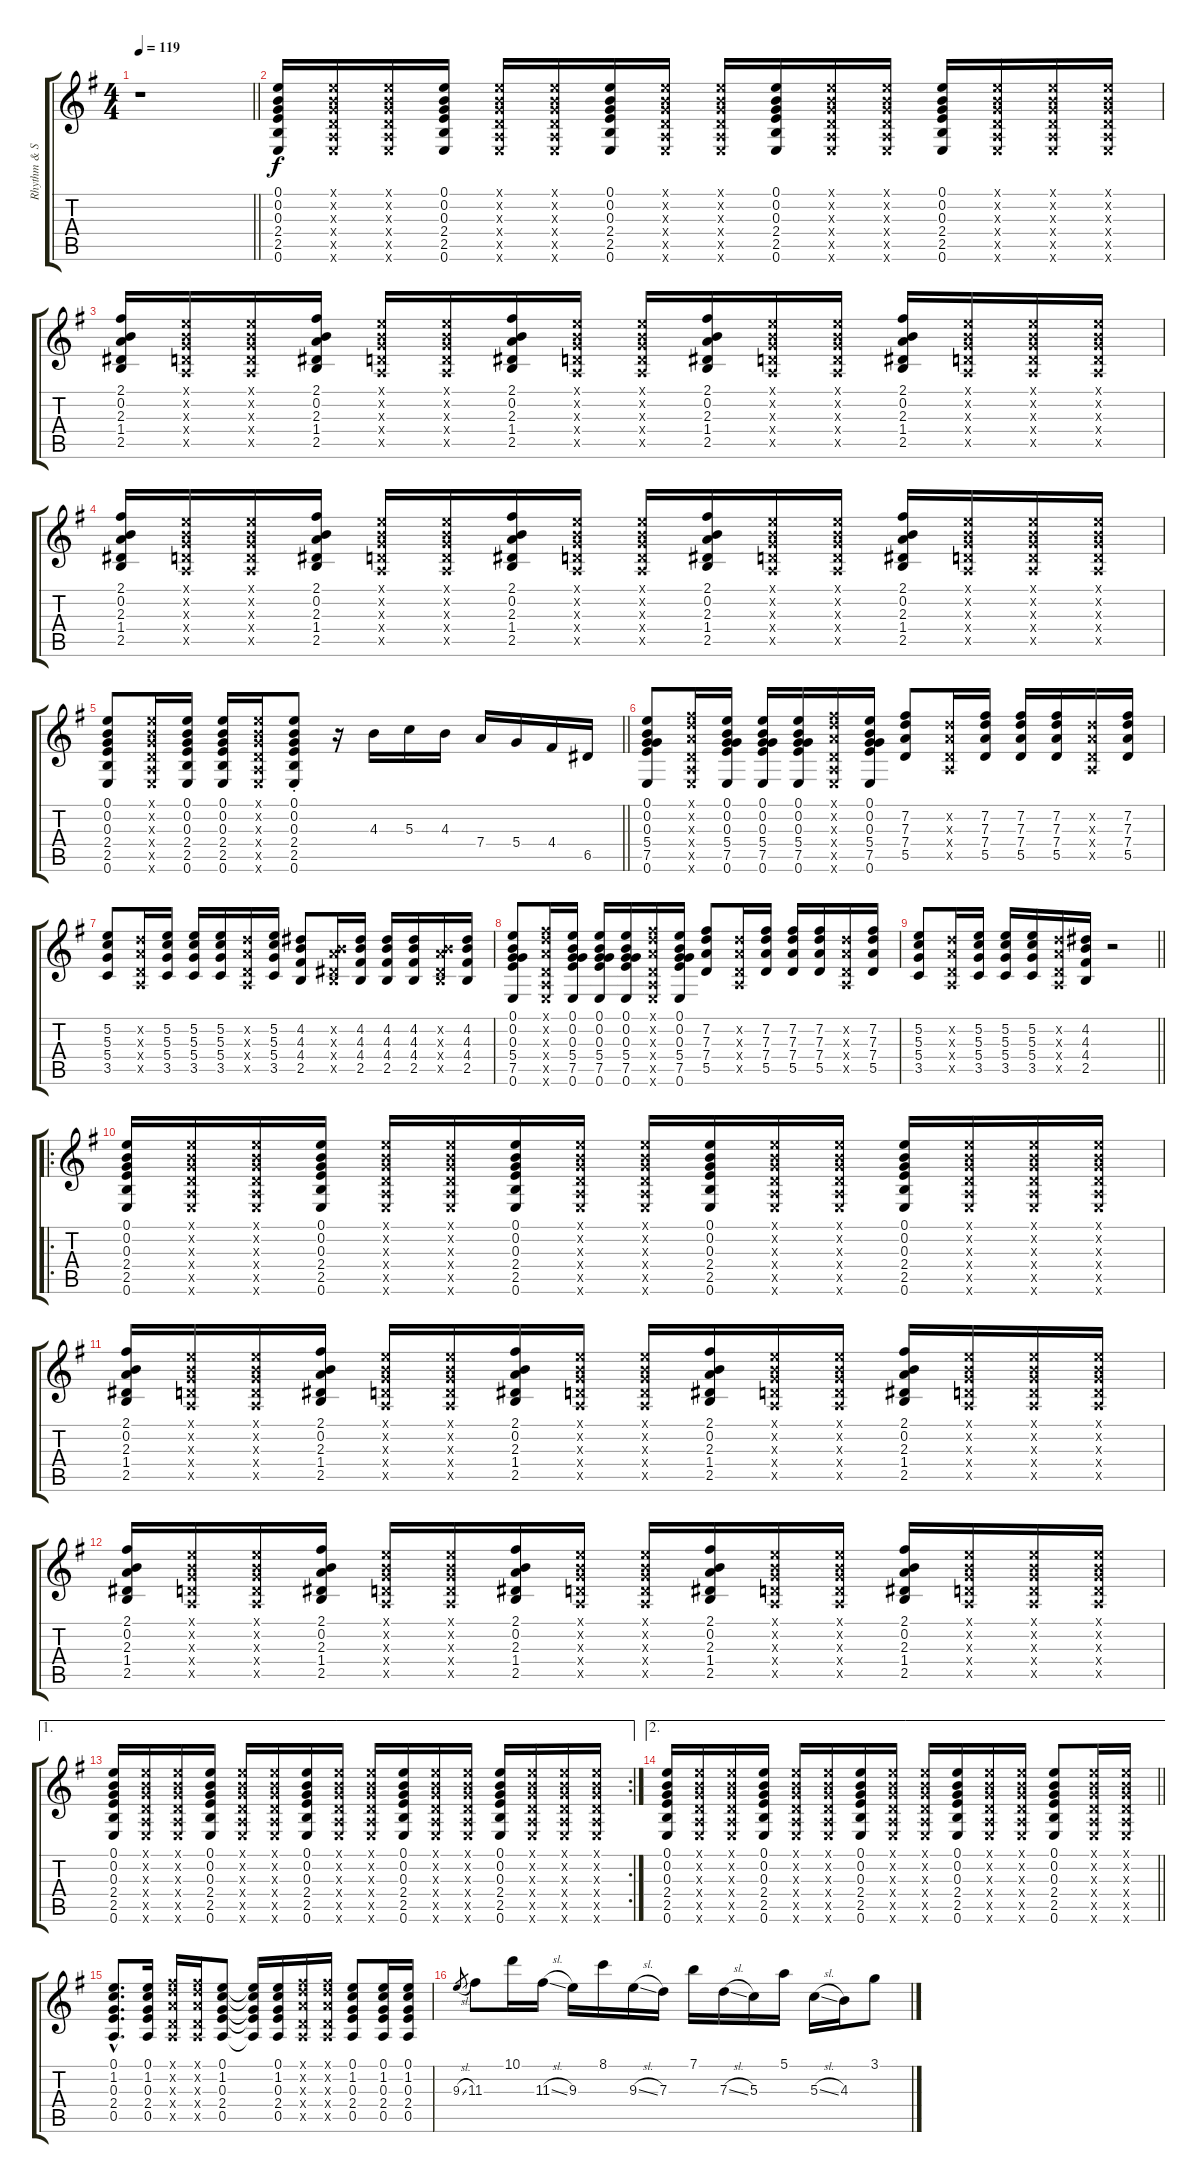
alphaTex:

\track ("Rhythm & Solo" "Rhythm & S") {instrument acousticguitarsteel}
\staff {score tabs}
\tuning (E4 B3 G3 D3 A2 E2) {hide}
\ts (4 4)
\tempo 119
\clef g2
\barLineRight lightlight
\ks eminor
r.1{dy f instrument acousticguitarsteel} |
(0.1 0.2 0.3 2.4 2.5 0.6).16{volume 10} (0.1{x} 0.2{x} 0.3{x} 0.4{x} 0.5{x} 0.6{x}).16 (0.1{x} 0.2{x} 0.3{x} 0.4{x} 0.5{x} 0.6{x}).16 (0.1 0.2 0.3 2.4 2.5 0.6).16 (0.1{x} 0.2{x} 0.3{x} 0.4{x} 0.5{x} 0.6{x}).16 (0.1{x} 0.2{x} 0.3{x} 0.4{x} 0.5{x} 0.6{x}).16 (0.1 0.2 0.3 2.4 2.5 0.6).16 (0.1{x} 0.2{x} 0.3{x} 0.4{x} 0.5{x} 0.6{x}).16 (0.1{x} 0.2{x} 0.3{x} 0.4{x} 0.5{x} 0.6{x}).16 (0.1 0.2 0.3 2.4 2.5 0.6).16 (0.1{x} 0.2{x} 0.3{x} 0.4{x} 0.5{x} 0.6{x}).16 (0.1{x} 0.2{x} 0.3{x} 0.4{x} 0.5{x} 0.6{x}).16 (0.1 0.2 0.3 2.4 2.5 0.6).16 (0.1{x} 0.2{x} 0.3{x} 0.4{x} 0.5{x} 0.6{x}).16 (0.1{x} 0.2{x} 0.3{x} 0.4{x} 0.5{x} 0.6{x}).16 (0.1{x} 0.2{x} 0.3{x} 0.4{x} 0.5{x} 0.6{x}).16 |
(2.1 0.2 2.3 1.4 2.5).16 (0.1{x} 0.2{x} 0.3{x} 0.4{x} 0.5{x}).16 (0.1{x} 0.2{x} 0.3{x} 0.4{x} 0.5{x}).16 (2.1 0.2 2.3 1.4 2.5).16 (0.1{x} 0.2{x} 0.3{x} 0.4{x} 0.5{x}).16 (0.1{x} 0.2{x} 0.3{x} 0.4{x} 0.5{x}).16 (2.1 0.2 2.3 1.4 2.5).16 (0.1{x} 0.2{x} 0.3{x} 0.4{x} 0.5{x}).16 (0.1{x} 0.2{x} 0.3{x} 0.4{x} 0.5{x}).16 (2.1 0.2 2.3 1.4 2.5).16 (0.1{x} 0.2{x} 0.3{x} 0.4{x} 0.5{x}).16 (0.1{x} 0.2{x} 0.3{x} 0.4{x} 0.5{x}).16 (2.1 0.2 2.3 1.4 2.5).16 (0.1{x} 0.2{x} 0.3{x} 0.4{x} 0.5{x}).16 (0.1{x} 0.2{x} 0.3{x} 0.4{x} 0.5{x}).16 (0.1{x} 0.2{x} 0.3{x} 0.4{x} 0.5{x}).16 |
(2.1 0.2 2.3 1.4 2.5).16 (0.1{x} 0.2{x} 0.3{x} 0.4{x} 0.5{x}).16 (0.1{x} 0.2{x} 0.3{x} 0.4{x} 0.5{x}).16 (2.1 0.2 2.3 1.4 2.5).16 (0.1{x} 0.2{x} 0.3{x} 0.4{x} 0.5{x}).16 (0.1{x} 0.2{x} 0.3{x} 0.4{x} 0.5{x}).16 (2.1 0.2 2.3 1.4 2.5).16 (0.1{x} 0.2{x} 0.3{x} 0.4{x} 0.5{x}).16 (0.1{x} 0.2{x} 0.3{x} 0.4{x} 0.5{x}).16 (2.1 0.2 2.3 1.4 2.5).16 (0.1{x} 0.2{x} 0.3{x} 0.4{x} 0.5{x}).16 (0.1{x} 0.2{x} 0.3{x} 0.4{x} 0.5{x}).16 (2.1 0.2 2.3 1.4 2.5).16 (0.1{x} 0.2{x} 0.3{x} 0.4{x} 0.5{x}).16 (0.1{x} 0.2{x} 0.3{x} 0.4{x} 0.5{x}).16 (0.1{x} 0.2{x} 0.3{x} 0.4{x} 0.5{x}).16 |
\barLineRight lightlight
(0.1 0.2 0.3 2.4 2.5 0.6).8 (0.1{x} 0.2{x} 0.3{x} 0.4{x} 0.5{x} 0.6{x}).16 (0.1 0.2 0.3 2.4 2.5 0.6).16 (0.1 0.2 0.3 2.4 2.5 0.6).16 (0.1{x} 0.2{x} 0.3{x} 0.4{x} 0.5{x} 0.6{x}).16 (0.1{st} 0.2{st} 0.3{st} 2.4{st} 2.5{st} 0.6{st}).8 r.16 4.3.16 5.3.16 4.3.16 7.4.16 5.4.16 4.4.16 6.5.16 |
(0.1 0.2 0.3 5.4 7.5 0.6).8 (2.1{x} 3.2{x} 2.3{x} 0.4{x} 0.5{x} 0.6{x}).16 (0.1 0.2 0.3 5.4 7.5 0.6).16 (0.1 0.2 0.3 5.4 7.5 0.6).16 (0.1 0.2 0.3 5.4 7.5 0.6).16 (2.1{x} 3.2{x} 2.3{x} 0.4{x} 0.5{x} 0.6{x}).16 (0.1 0.2 0.3 5.4 7.5 0.6).16 (7.2 7.3 7.4 5.5).8 (3.2{x} 2.3{x} 0.4{x} 0.5{x}).16 (7.2 7.3 7.4 5.5).16 (7.2 7.3 7.4 5.5).16 (7.2 7.3 7.4 5.5).16 (3.2{x} 2.3{x} 0.4{x} 0.5{x}).16 (7.2 7.3 7.4 5.5).16 |
(5.2 5.3 5.4 3.5).8 (3.2{x} 2.3{x} 0.4{x} 0.5{x}).16 (5.2 5.3 5.4 3.5).16 (5.2 5.3 5.4 3.5).16 (5.2 5.3 5.4 3.5).16 (3.2{x} 2.3{x} 0.4{x} 0.5{x}).16 (5.2 5.3 5.4 3.5).16 (4.2 4.3 4.4 2.5).8 (0.2{x} 2.3{x} 1.4{x} 2.5{x}).16 (4.2 4.3 4.4 2.5).16 (4.2 4.3 4.4 2.5).16 (4.2 4.3 4.4 2.5).16 (0.2{x} 2.3{x} 1.4{x} 2.5{x}).16 (4.2 4.3 4.4 2.5).16 |
(0.1 0.2 0.3 5.4 7.5 0.6).8 (2.1{x} 3.2{x} 2.3{x} 0.4{x} 0.5{x} 0.6{x}).16 (0.1 0.2 0.3 5.4 7.5 0.6).16 (0.1 0.2 0.3 5.4 7.5 0.6).16 (0.1 0.2 0.3 5.4 7.5 0.6).16 (2.1{x} 3.2{x} 2.3{x} 0.4{x} 0.5{x} 0.6{x}).16 (0.1 0.2 0.3 5.4 7.5 0.6).16 (7.2 7.3 7.4 5.5).8 (3.2{x} 2.3{x} 0.4{x} 0.5{x}).16 (7.2 7.3 7.4 5.5).16 (7.2 7.3 7.4 5.5).16 (7.2 7.3 7.4 5.5).16 (3.2{x} 2.3{x} 0.4{x} 0.5{x}).16 (7.2 7.3 7.4 5.5).16 |
\barLineRight lightlight
(5.2 5.3 5.4 3.5).8 (3.2{x} 2.3{x} 0.4{x} 0.5{x}).16 (5.2 5.3 5.4 3.5).16 (5.2 5.3 5.4 3.5).16 (5.2 5.3 5.4 3.5).16 (3.2{x} 2.3{x} 0.4{x} 0.5{x}).16 (4.2 4.3 4.4 2.5).16 r.2 |
\ro
(0.1 0.2 0.3 2.4 2.5 0.6).16{volume 10} (0.1{x} 0.2{x} 0.3{x} 0.4{x} 0.5{x} 0.6{x}).16 (0.1{x} 0.2{x} 0.3{x} 0.4{x} 0.5{x} 0.6{x}).16 (0.1 0.2 0.3 2.4 2.5 0.6).16 (0.1{x} 0.2{x} 0.3{x} 0.4{x} 0.5{x} 0.6{x}).16 (0.1{x} 0.2{x} 0.3{x} 0.4{x} 0.5{x} 0.6{x}).16 (0.1 0.2 0.3 2.4 2.5 0.6).16 (0.1{x} 0.2{x} 0.3{x} 0.4{x} 0.5{x} 0.6{x}).16 (0.1{x} 0.2{x} 0.3{x} 0.4{x} 0.5{x} 0.6{x}).16 (0.1 0.2 0.3 2.4 2.5 0.6).16 (0.1{x} 0.2{x} 0.3{x} 0.4{x} 0.5{x} 0.6{x}).16 (0.1{x} 0.2{x} 0.3{x} 0.4{x} 0.5{x} 0.6{x}).16 (0.1 0.2 0.3 2.4 2.5 0.6).16 (0.1{x} 0.2{x} 0.3{x} 0.4{x} 0.5{x} 0.6{x}).16 (0.1{x} 0.2{x} 0.3{x} 0.4{x} 0.5{x} 0.6{x}).16 (0.1{x} 0.2{x} 0.3{x} 0.4{x} 0.5{x} 0.6{x}).16 |
(2.1 0.2 2.3 1.4 2.5).16 (0.1{x} 0.2{x} 0.3{x} 0.4{x} 0.5{x}).16 (0.1{x} 0.2{x} 0.3{x} 0.4{x} 0.5{x}).16 (2.1 0.2 2.3 1.4 2.5).16 (0.1{x} 0.2{x} 0.3{x} 0.4{x} 0.5{x}).16 (0.1{x} 0.2{x} 0.3{x} 0.4{x} 0.5{x}).16 (2.1 0.2 2.3 1.4 2.5).16 (0.1{x} 0.2{x} 0.3{x} 0.4{x} 0.5{x}).16 (0.1{x} 0.2{x} 0.3{x} 0.4{x} 0.5{x}).16 (2.1 0.2 2.3 1.4 2.5).16 (0.1{x} 0.2{x} 0.3{x} 0.4{x} 0.5{x}).16 (0.1{x} 0.2{x} 0.3{x} 0.4{x} 0.5{x}).16 (2.1 0.2 2.3 1.4 2.5).16 (0.1{x} 0.2{x} 0.3{x} 0.4{x} 0.5{x}).16 (0.1{x} 0.2{x} 0.3{x} 0.4{x} 0.5{x}).16 (0.1{x} 0.2{x} 0.3{x} 0.4{x} 0.5{x}).16 |
(2.1 0.2 2.3 1.4 2.5).16 (0.1{x} 0.2{x} 0.3{x} 0.4{x} 0.5{x}).16 (0.1{x} 0.2{x} 0.3{x} 0.4{x} 0.5{x}).16 (2.1 0.2 2.3 1.4 2.5).16 (0.1{x} 0.2{x} 0.3{x} 0.4{x} 0.5{x}).16 (0.1{x} 0.2{x} 0.3{x} 0.4{x} 0.5{x}).16 (2.1 0.2 2.3 1.4 2.5).16 (0.1{x} 0.2{x} 0.3{x} 0.4{x} 0.5{x}).16 (0.1{x} 0.2{x} 0.3{x} 0.4{x} 0.5{x}).16 (2.1 0.2 2.3 1.4 2.5).16 (0.1{x} 0.2{x} 0.3{x} 0.4{x} 0.5{x}).16 (0.1{x} 0.2{x} 0.3{x} 0.4{x} 0.5{x}).16 (2.1 0.2 2.3 1.4 2.5).16 (0.1{x} 0.2{x} 0.3{x} 0.4{x} 0.5{x}).16 (0.1{x} 0.2{x} 0.3{x} 0.4{x} 0.5{x}).16 (0.1{x} 0.2{x} 0.3{x} 0.4{x} 0.5{x}).16 |
\ae 1
\rc 2
(0.1 0.2 0.3 2.4 2.5 0.6).16 (0.1{x} 0.2{x} 0.3{x} 0.4{x} 0.5{x} 0.6{x}).16 (0.1{x} 0.2{x} 0.3{x} 0.4{x} 0.5{x} 0.6{x}).16 (0.1 0.2 0.3 2.4 2.5 0.6).16 (0.1{x} 0.2{x} 0.3{x} 0.4{x} 0.5{x} 0.6{x}).16 (0.1{x} 0.2{x} 0.3{x} 0.4{x} 0.5{x} 0.6{x}).16 (0.1 0.2 0.3 2.4 2.5 0.6).16 (0.1{x} 0.2{x} 0.3{x} 0.4{x} 0.5{x} 0.6{x}).16 (0.1{x} 0.2{x} 0.3{x} 0.4{x} 0.5{x} 0.6{x}).16 (0.1 0.2 0.3 2.4 2.5 0.6).16 (0.1{x} 0.2{x} 0.3{x} 0.4{x} 0.5{x} 0.6{x}).16 (0.1{x} 0.2{x} 0.3{x} 0.4{x} 0.5{x} 0.6{x}).16 (0.1 0.2 0.3 2.4 2.5 0.6).16 (0.1{x} 0.2{x} 0.3{x} 0.4{x} 0.5{x} 0.6{x}).16 (0.1{x} 0.2{x} 0.3{x} 0.4{x} 0.5{x} 0.6{x}).16 (0.1{x} 0.2{x} 0.3{x} 0.4{x} 0.5{x} 0.6{x}).16 |
\ae 2
\barLineRight lightlight
(0.1 0.2 0.3 2.4 2.5 0.6).16 (0.1{x} 0.2{x} 0.3{x} 0.4{x} 0.5{x} 0.6{x}).16 (0.1{x} 0.2{x} 0.3{x} 0.4{x} 0.5{x} 0.6{x}).16 (0.1 0.2 0.3 2.4 2.5 0.6).16 (0.1{x} 0.2{x} 0.3{x} 0.4{x} 0.5{x} 0.6{x}).16 (0.1{x} 0.2{x} 0.3{x} 0.4{x} 0.5{x} 0.6{x}).16 (0.1 0.2 0.3 2.4 2.5 0.6).16 (0.1{x} 0.2{x} 0.3{x} 0.4{x} 0.5{x} 0.6{x}).16 (0.1{x} 0.2{x} 0.3{x} 0.4{x} 0.5{x} 0.6{x}).16 (0.1 0.2 0.3 2.4 2.5 0.6).16 (0.1{x} 0.2{x} 0.3{x} 0.4{x} 0.5{x} 0.6{x}).16 (0.1{x} 0.2{x} 0.3{x} 0.4{x} 0.5{x} 0.6{x}).16 (0.1 0.2 0.3 2.4 2.5 0.6).8 (0.1{x} 0.2{x} 0.3{x} 0.4{x} 0.5{x} 0.6{x}).16 (0.1{x} 0.2{x} 0.3{x} 0.4{x} 0.5{x} 0.6{x}).16 |
(0.1{hac} 1.2{hac} 0.3{hac} 2.4{hac} 0.5{hac}).8{d} (0.1 1.2 0.3 2.4 0.5).16 (2.1{x} 3.2{x} 2.3{x} 0.4{x} 0.5{x}).16 (2.1{x} 3.2{x} 2.3{x} 0.4{x} 0.5{x}).16 (0.1 1.2 0.3 2.4 0.5).8 (0.1{t} 1.2{t} 0.3{t} 2.4{t} 0.5{t}).16 (0.1 1.2 0.3 2.4 0.5).16 (2.1{x} 3.2{x} 2.3{x} 0.4{x} 0.5{x}).16 (2.1{x} 3.2{x} 2.3{x} 0.4{x} 0.5{x}).16 (0.1 1.2 0.3 2.4 0.5).8 (0.1 1.2 0.3 2.4 0.5).16 (0.1 1.2 0.3 2.4 0.5).16 |
9.3{sl}.8{gr} 11.3.8{volume 16} 10.1.16 11.3{sl}.16 9.3.16 8.1.16 9.3{sl}.16 7.3.16 7.1.16 7.3{sl}.16 5.3.16 5.1.16 5.3{sl}.16 4.3.16 3.1.8
